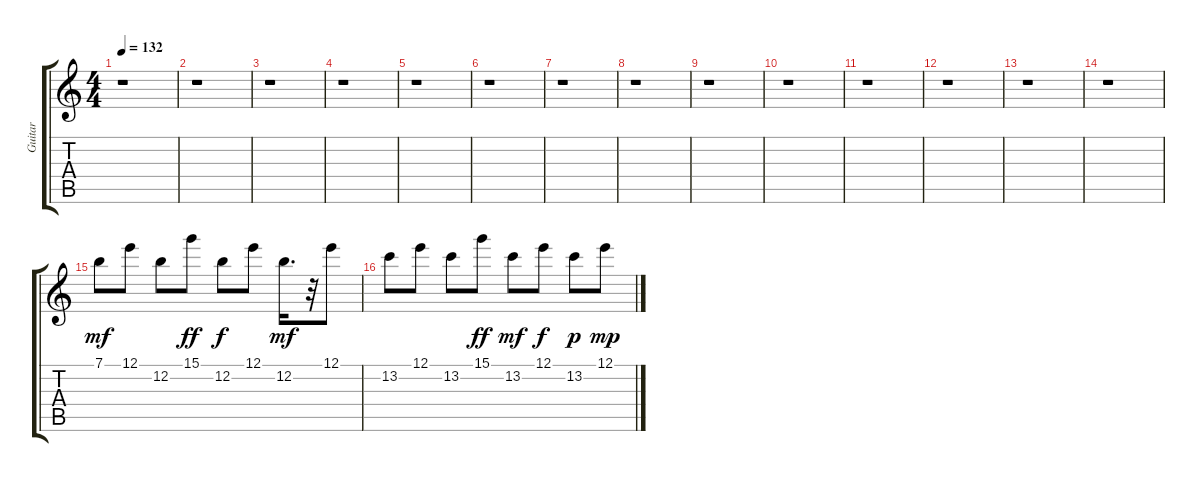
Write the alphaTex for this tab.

\track ("Guitar" "Guitar") {instrument electricguitarjazz}
\staff {score tabs}
\tuning (E4 B3 G3 D3 A2 E2) {hide}
\ts (4 4)
\tempo 132
\clef g2
\ks c
r.1{dy fff} |
r.1 |
r.1 |
r.1 |
r.1 |
r.1 |
r.1 |
r.1 |
r.1 |
r.1 |
r.1 |
r.1 |
r.1 |
r.1 |
7.1.8{dy mf} 12.1.8 12.2.8 15.1.8{dy ff} 12.2.8{dy f} 12.1.8 12.2.16{d dy mf} r.32 12.1.8 |
13.2.8 12.1.8 13.2.8 15.1.8{dy ff} 13.2.8{dy mf} 12.1.8{dy f} 13.2.8{dy p} 12.1.8{dy mp}
